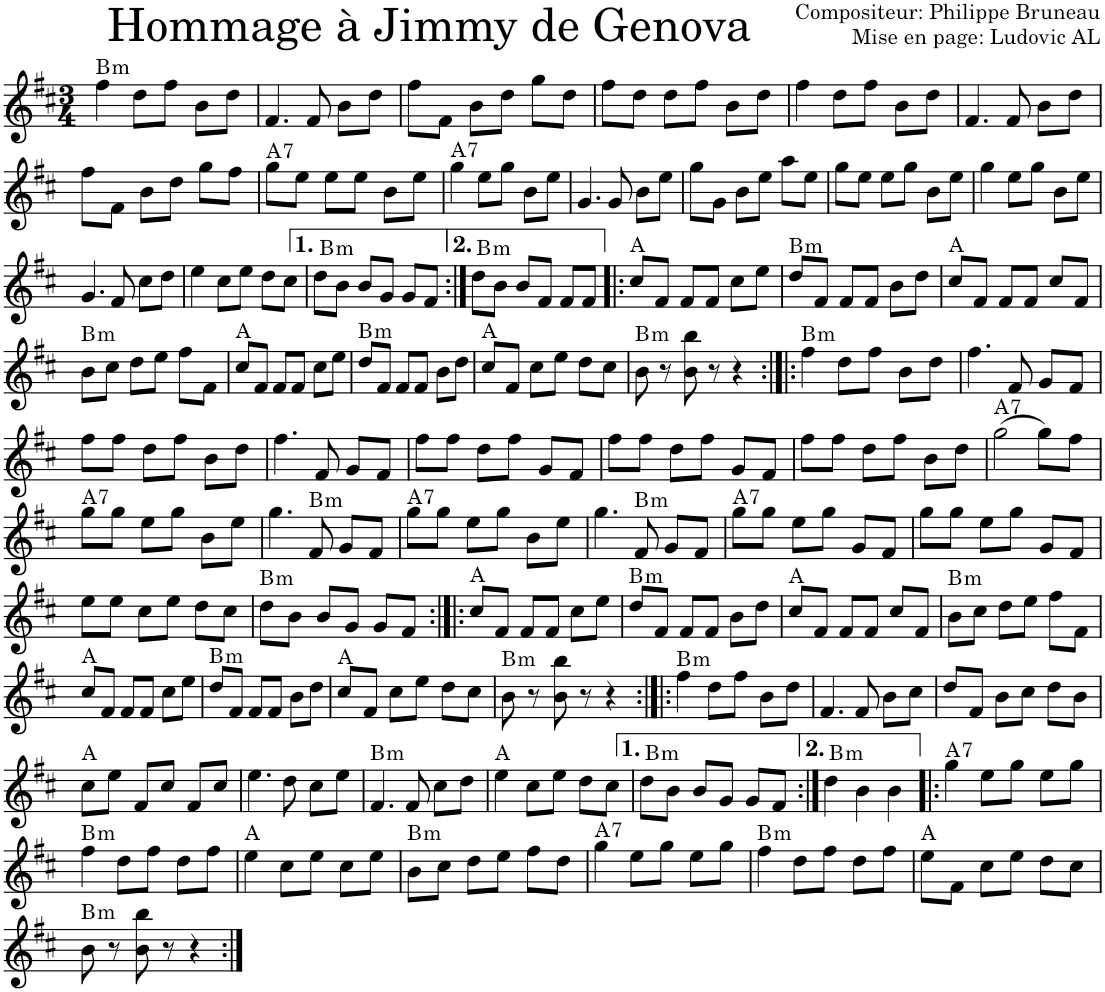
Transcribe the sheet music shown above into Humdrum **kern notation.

**kern	**harte
*part1	*part1
*staff1	*
*I"Violon	*
*I'Vln.	*
*clefG2	*
*k[f#c#]	*
*M3/4	*
=1	=1
!	!LO:H:kt=m
4ff#\	B:min
8dd\L	.
8ff#\J	.
8b\L	.
8dd\J	.
=2	=2
4.f#/	.
8f#/	.
8b\L	.
8dd\J	.
=3	=3
8ff#\L	.
8f#\J	.
8b\L	.
8dd\J	.
8gg\L	.
8dd\J	.
=4	=4
8ff#\L	.
8dd\J	.
8dd\L	.
8ff#\J	.
8b\L	.
8dd\J	.
=5	=5
4ff#\	.
8dd\L	.
8ff#\J	.
8b\L	.
8dd\J	.
=6	=6
4.f#/	.
8f#/	.
8b\L	.
8dd\J	.
!!LO:LB:g=z
=7	=7
8ff#\L	.
8f#\J	.
8b\L	.
8dd\J	.
8gg\L	.
8ff#\J	.
=8	=8
!	!LO:H:kt=7
8gg\L	A:7
8ee\J	.
8ee\L	.
8ee\J	.
8b\L	.
8ee\J	.
=9	=9
!	!LO:H:kt=7
4gg\	A:7
8ee\L	.
8gg\J	.
8b\L	.
8ee\J	.
=10	=10
4.g/	.
8g/	.
8b\L	.
8ee\J	.
=11	=11
8gg\L	.
8g\J	.
8b\L	.
8ee\J	.
8aa\L	.
8ee\J	.
=12	=12
8gg\L	.
8ee\J	.
8ee\L	.
8gg\J	.
8b\L	.
8ee\J	.
=13	=13
4gg\	.
8ee\L	.
8gg\J	.
8b\L	.
8ee\J	.
!!LO:LB:g=z
=14	=14
4.g/	.
8f#/	.
8cc#\L	.
8dd\J	.
=15	=15
4ee\	.
8cc#\L	.
8ee\J	.
8dd\L	.
8cc#\J	.
=16	=16
!	!LO:H:kt=m
8dd\L	B:min
8b\J	.
8b/L	.
8g/J	.
8g/L	.
8f#/J	.
=17:|!	=17:|!
!	!LO:H:kt=m
8dd\L	B:min
8b\J	.
8b/L	.
8f#/J	.
8f#/L	.
8f#/J	.
=18!|:	=18!|:
8cc#/L	A:maj
8f#/J	.
8f#/L	.
8f#/J	.
8cc#\L	.
8ee\J	.
=19	=19
!	!LO:H:kt=m
8dd/L	B:min
8f#/J	.
8f#/L	.
8f#/J	.
8b\L	.
8dd\J	.
=20	=20
8cc#/L	A:maj
8f#/J	.
8f#/L	.
8f#/J	.
8cc#/L	.
8f#/J	.
!!LO:LB:g=z
=21	=21
!	!LO:H:kt=m
8b\L	B:min
8cc#\J	.
8dd\L	.
8ee\J	.
8ff#\L	.
8f#\J	.
=22	=22
8cc#/L	A:maj
8f#/J	.
8f#/L	.
8f#/J	.
8cc#\L	.
8ee\J	.
=23	=23
!	!LO:H:kt=m
8dd/L	B:min
8f#/J	.
8f#/L	.
8f#/J	.
8b\L	.
8dd\J	.
=24	=24
8cc#/L	A:maj
8f#/J	.
8cc#\L	.
8ee\J	.
8dd\L	.
8cc#\J	.
=25	=25
!	!LO:H:kt=m
8b\	B:min
8r	.
8b\ 8bb\	.
8r	.
4r	.
=26:|!|:	=26:|!|:
!	!LO:H:kt=m
4ff#\	B:min
8dd\L	.
8ff#\J	.
8b\L	.
8dd\J	.
=27	=27
4.ff#\	.
8f#/	.
8g/L	.
8f#/J	.
!!LO:LB:g=z
=28	=28
8ff#\L	.
8ff#\J	.
8dd\L	.
8ff#\J	.
8b\L	.
8dd\J	.
=29	=29
4.ff#\	.
8f#/	.
8g/L	.
8f#/J	.
=30	=30
8ff#\L	.
8ff#\J	.
8dd\L	.
8ff#\J	.
8g/L	.
8f#/J	.
=31	=31
8ff#\L	.
8ff#\J	.
8dd\L	.
8ff#\J	.
8g/L	.
8f#/J	.
=32	=32
8ff#\L	.
8ff#\J	.
8dd\L	.
8ff#\J	.
8b\L	.
8dd\J	.
=33	=33
!	!LO:H:kt=7
(2gg\	A:7
8gg\L)	.
8ff#\J	.
!!LO:LB:g=z
=34	=34
!	!LO:H:kt=7
8gg\L	A:7
8gg\J	.
8ee\L	.
8gg\J	.
8b\L	.
8ee\J	.
=35	=35
4.gg\	.
!	!LO:H:kt=m
8f#/	B:min
8g/L	.
8f#/J	.
=36	=36
!	!LO:H:kt=7
8gg\L	A:7
8gg\J	.
8ee\L	.
8gg\J	.
8b\L	.
8ee\J	.
=37	=37
4.gg\	.
!	!LO:H:kt=m
8f#/	B:min
8g/L	.
8f#/J	.
=38	=38
!	!LO:H:kt=7
8gg\L	A:7
8gg\J	.
8ee\L	.
8gg\J	.
8g/L	.
8f#/J	.
=39	=39
8gg\L	.
8gg\J	.
8ee\L	.
8gg\J	.
8g/L	.
8f#/J	.
!!LO:LB:g=z
=40	=40
8ee\L	.
8ee\J	.
8cc#\L	.
8ee\J	.
8dd\L	.
8cc#\J	.
=41	=41
!	!LO:H:kt=m
8dd\L	B:min
8b\J	.
8b/L	.
8g/J	.
8g/L	.
8f#/J	.
=42:|!|:	=42:|!|:
8cc#/L	A:maj
8f#/J	.
8f#/L	.
8f#/J	.
8cc#\L	.
8ee\J	.
=43	=43
!	!LO:H:kt=m
8dd/L	B:min
8f#/J	.
8f#/L	.
8f#/J	.
8b\L	.
8dd\J	.
=44	=44
8cc#/L	A:maj
8f#/J	.
8f#/L	.
8f#/J	.
8cc#/L	.
8f#/J	.
=45	=45
!	!LO:H:kt=m
8b\L	B:min
8cc#\J	.
8dd\L	.
8ee\J	.
8ff#\L	.
8f#\J	.
!!LO:LB:g=z
=46	=46
8cc#/L	A:maj
8f#/J	.
8f#/L	.
8f#/J	.
8cc#\L	.
8ee\J	.
=47	=47
!	!LO:H:kt=m
8dd/L	B:min
8f#/J	.
8f#/L	.
8f#/J	.
8b\L	.
8dd\J	.
=48	=48
8cc#/L	A:maj
8f#/J	.
8cc#\L	.
8ee\J	.
8dd\L	.
8cc#\J	.
=49	=49
!	!LO:H:kt=m
8b\	B:min
8r	.
8b\ 8bb\	.
8r	.
4r	.
=50:|!|:	=50:|!|:
!	!LO:H:kt=m
4ff#\	B:min
8dd\L	.
8ff#\J	.
8b\L	.
8dd\J	.
=51	=51
4.f#/	.
8f#/	.
8b\L	.
8cc#\J	.
=52	=52
8dd/L	.
8f#/J	.
8b\L	.
8cc#\J	.
8dd\L	.
8b\J	.
!!LO:LB:g=z
=53	=53
8cc#\L	A:maj
8ee\J	.
8f#/L	.
8cc#/J	.
8f#/L	.
8cc#/J	.
=54	=54
4.ee\	.
8dd\	.
8cc#\L	.
8ee\J	.
=55	=55
!	!LO:H:kt=m
4.f#/	B:min
8f#/	.
8cc#\L	.
8dd\J	.
=56	=56
4ee\	A:maj
8cc#\L	.
8ee\J	.
8dd\L	.
8cc#\J	.
=57	=57
!	!LO:H:kt=m
8dd\L	B:min
8b\J	.
8b/L	.
8g/J	.
8g/L	.
8f#/J	.
=58:|!	=58:|!
!	!LO:H:kt=m
4dd\	B:min
4b\	.
4b\	.
=59!|:	=59!|:
!	!LO:H:kt=7
4gg\	A:7
8ee\L	.
8gg\J	.
8ee\L	.
8gg\J	.
!!LO:LB:g=z
=60	=60
!	!LO:H:kt=m
4ff#\	B:min
8dd\L	.
8ff#\J	.
8dd\L	.
8ff#\J	.
=61	=61
4ee\	A:maj
8cc#\L	.
8ee\J	.
8cc#\L	.
8ee\J	.
=62	=62
!	!LO:H:kt=m
8b\L	B:min
8cc#\J	.
8dd\L	.
8ee\J	.
8ff#\L	.
8dd\J	.
=63	=63
!	!LO:H:kt=7
4gg\	A:7
8ee\L	.
8gg\J	.
8ee\L	.
8gg\J	.
=64	=64
!	!LO:H:kt=m
4ff#\	B:min
8dd\L	.
8ff#\J	.
8dd\L	.
8ff#\J	.
=65	=65
8ee\L	A:maj
8f#\J	.
8cc#\L	.
8ee\J	.
8dd\L	.
8cc#\J	.
!!LO:LB:g=z
=66	=66
!	!LO:H:kt=m
8b\	B:min
8r	.
8b\ 8bb\	.
8r	.
4r	.
=:|!	=:|!
*-	*-
